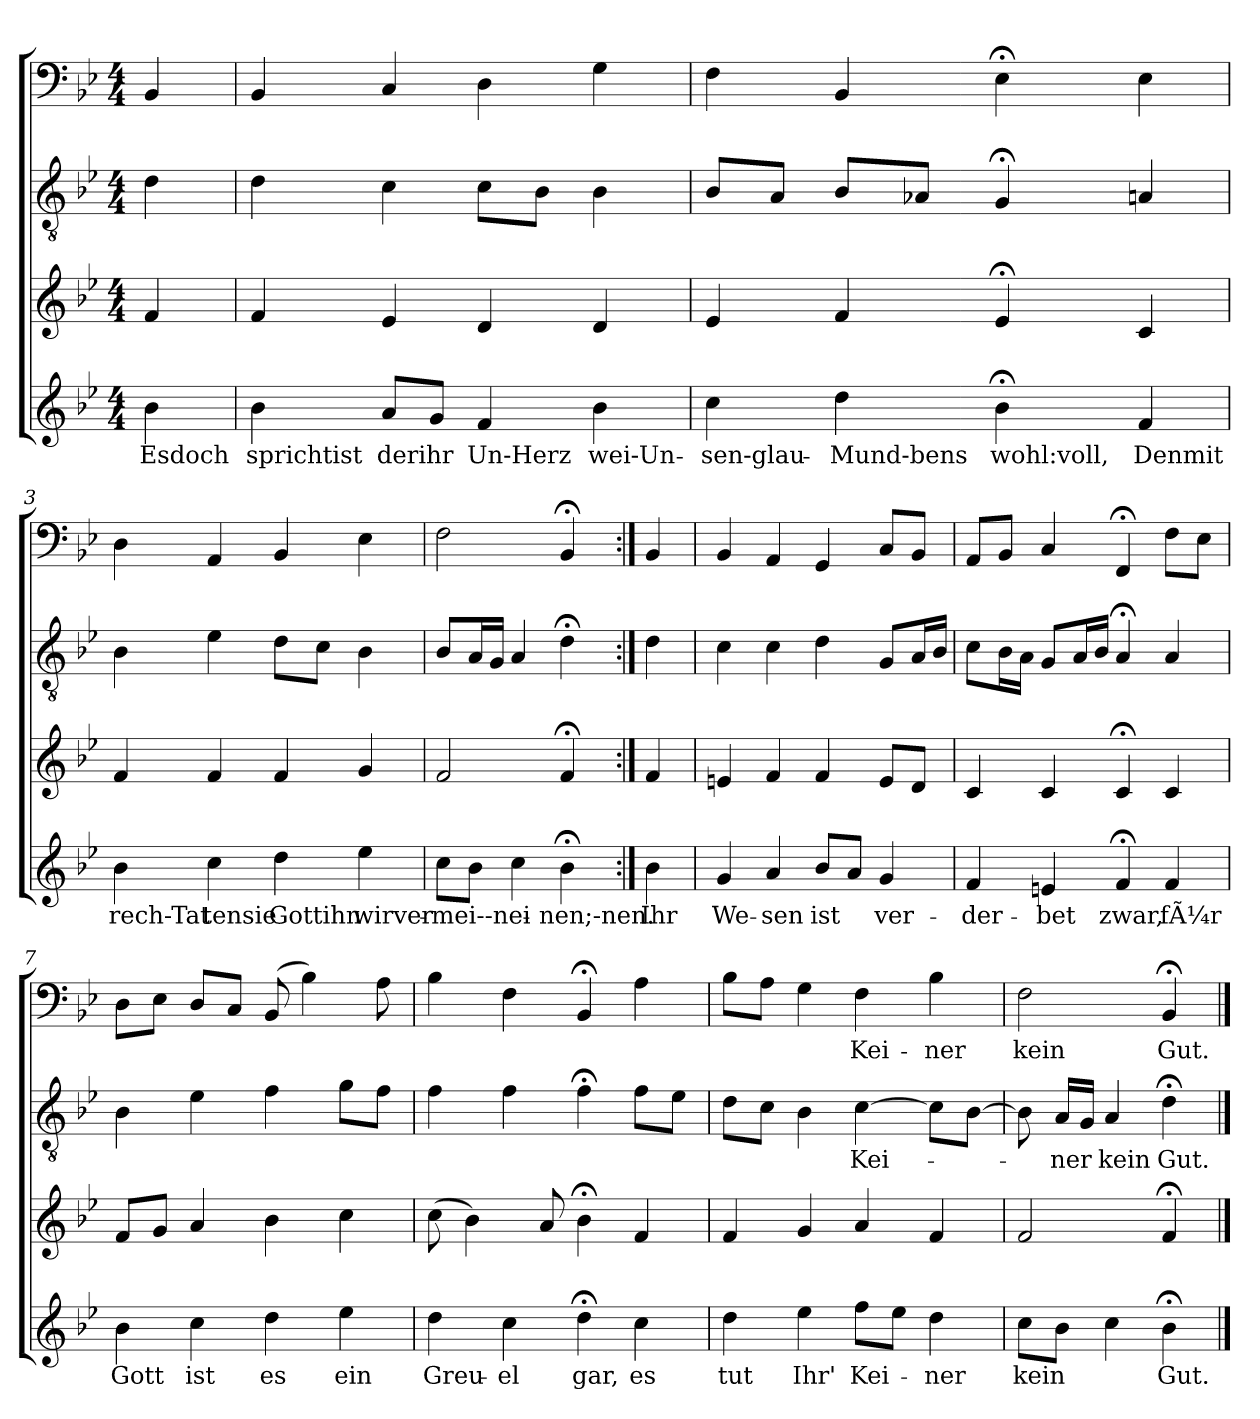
**kern	**text	**kern	**kern	**text	**kern	**text
*part4	*part4	*part3	*part2	*part2	*part1	*part1
*staff4	*staff4	*staff3	*staff2	*staff2	*staff1	*staff1
*clefG2	*	*clefG2	*clefGv2	*	*clefF4	*
*k[b-e-]	*	*k[b-e-]	*k[b-e-]	*	*k[b-e-]	*
*B-:	*	*B-:	*B-:	*	*B-:	*
*M4/4	*	*M4/4	*M4/4	*	*M4/4	*
=	=	=	=	=	=	=
4b-	Esdoch	4f	4d	.	4BB-	.
=1	=1	=1	=1	=1	=1	=1
4b-	sprichtist	4f	4d	.	4BB-	.
8aL	derihr	4e-	4c	.	4C	.
8gJ	.	.	.	.	.	.
4f	Un-Herz	4d	8cL	.	4D	.
.	.	.	8B-J	.	.	.
4b-	-wei-Un-	4d	4B-	.	4G	.
=2	=2	=2	=2	=2	=2	=2
4cc	-sen-glau-	4e-	8B-L	.	4F	.
.	.	.	8AJ	.	.	.
4dd	Mund-bens	4f	8B-L	.	4BB-	.
.	.	.	8A-XJ	.	.	.
4b-;<	wohl:voll,	4e-;<	4G;<	.	4E-;<	.
4f	Denmit	4c	4An	.	4E-	.
=3	=3	=3	=3	=3	=3	=3
4b-	rech-Tat	4f	4B-	.	4D	.
4cc	-tensie	4f	4e-	.	4AA	.
4dd	Gottihn	4f	8dL	.	4BB-	.
.	.	.	8cJ	.	.	.
4ee-	wirver-	4g	4B-	.	4E-	.
=4	=4	=4	=4	=4	=4	=4
8ccL	mei--nei-	2f	8B-L	.	2F	.
8b-J	.	.	16AL	.	.	.
.	.	.	16GJJ	.	.	.
4cc	.	.	4A	.	.	.
4b-;<	-nen;-nen.	4f;<	4d;<	.	4BB-;<	.
=:|!	=:|!	=:|!	=:|!	=:|!	=:|!	=:|!
4b-	Ihr	4f	4d	.	4BB-	.
=5	=5	=5	=5	=5	=5	=5
4g	We-	4en	4c	.	4BB-	.
4a	-sen	4f	4c	.	4AA	.
8b-L	ist	4f	4d	.	4GG	.
8aJ	.	.	.	.	.	.
4g	ver-	8eL	8GL	.	8CL	.
.	.	8dJ	16AL	.	8BB-J	.
.	.	.	16B-JJ	.	.	.
=6	=6	=6	=6	=6	=6	=6
4f	-der-	4c	8cL	.	8AAL	.
.	.	.	16B-L	.	8BB-J	.
.	.	.	16AJJ	.	.	.
4en	-bet	4c	8GL	.	4C	.
.	.	.	16AL	.	.	.
.	.	.	16B-JJ	.	.	.
4f;<	zwar,	4c;<	4A;<	.	4FF;<	.
4f	fÃ¼r	4c	4A	.	8FL	.
.	.	.	.	.	8E-J	.
=7	=7	=7	=7	=7	=7	=7
4b-	Gott	8fL	4B-	.	8DL	.
.	.	8gJ	.	.	8E-J	.
4cc	ist	4a	4e-	.	8DL	.
.	.	.	.	.	8CJ	.
4dd	es	4b-	4f	.	(8BB-	.
.	.	.	.	.	4B-)	.
4ee-	ein	4cc	8gL	.	.	.
.	.	.	8fJ	.	8A	.
=8	=8	=8	=8	=8	=8	=8
4dd	Greu-	(8cc	4f	.	4B-	.
.	.	4b-)	.	.	.	.
4cc	-el	.	4f	.	4F	.
.	.	8a	.	.	.	.
4dd;<	gar,	4b-;<	4f;<	.	4BB-;<	.
4cc	es	4f	8fL	.	4A	.
.	.	.	8e-J	.	.	.
=9	=9	=9	=9	=9	=9	=9
4dd	tut	4f	8dL	.	8B-L	.
.	.	.	8cJ	.	8AJ	.
4ee-	Ihr'	4g	4B-	.	4G	.
8ffL	Kei-	4a	[4c	Kei-	4F	Kei-
8ee-J	.	.	.	.	.	.
4dd	-ner	4f	8cL]	.	4B-	-ner
.	.	.	[8B-J	.	.	.
=10	=10	=10	=10	=10	=10	=10
8ccL	kein	2f	8B-]	.	2F	kein
8b-J	.	.	16ALL	-ner	.	.
.	.	.	16GJJ	.	.	.
4cc	.	.	4A	kein	.	.
4b-;<	Gut.	4f;<	4d;<	Gut.	4BB-;<	Gut.
==	==	==	==	==	==	==
*-	*-	*-	*-	*-	*-	*-
